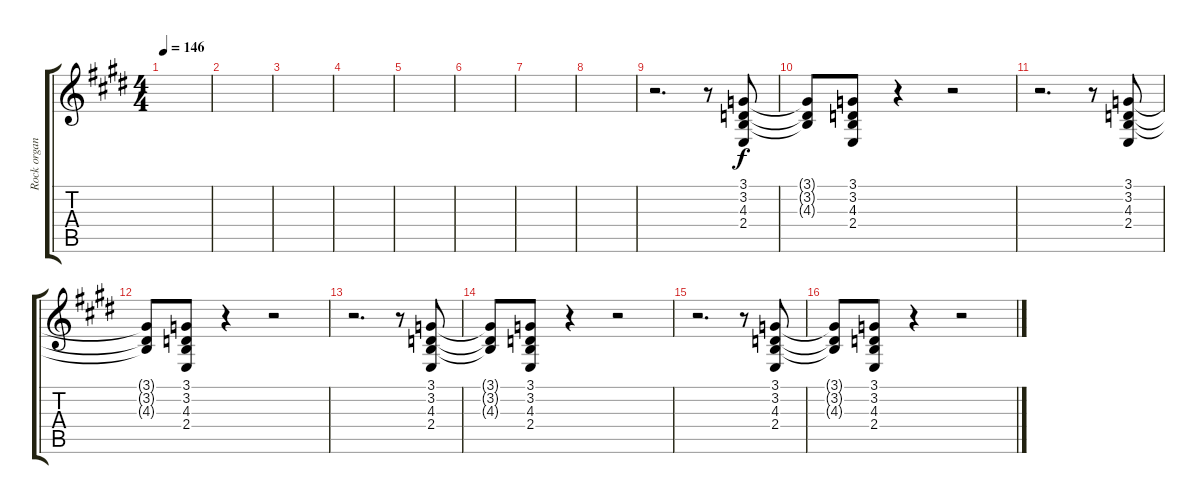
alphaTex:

\track ("Rock organ" "Rock organ") {instrument drawbarorgan}
\staff {score tabs}
\tuning (E4 B3 G3 D3 A2 E2) {hide}
\ts (4 4)
\tempo 146
\clef g2
\ks e
|
|
|
|
|
|
|
|
r.2{d} r.8 (3.1 3.2 4.3 2.4).8 |
(3.1{t} 3.2{t} 4.3{t}).8 (3.1 3.2 4.3 2.4).8 r.4 r.2 |
r.2{d} r.8 (3.1 3.2 4.3 2.4).8 |
(3.1{t} 3.2{t} 4.3{t}).8 (3.1 3.2 4.3 2.4).8 r.4 r.2 |
r.2{d} r.8 (3.1 3.2 4.3 2.4).8 |
(3.1{t} 3.2{t} 4.3{t}).8 (3.1 3.2 4.3 2.4).8 r.4 r.2 |
r.2{d} r.8 (3.1 3.2 4.3 2.4).8 |
(3.1{t} 3.2{t} 4.3{t}).8 (3.1 3.2 4.3 2.4).8 r.4 r.2
